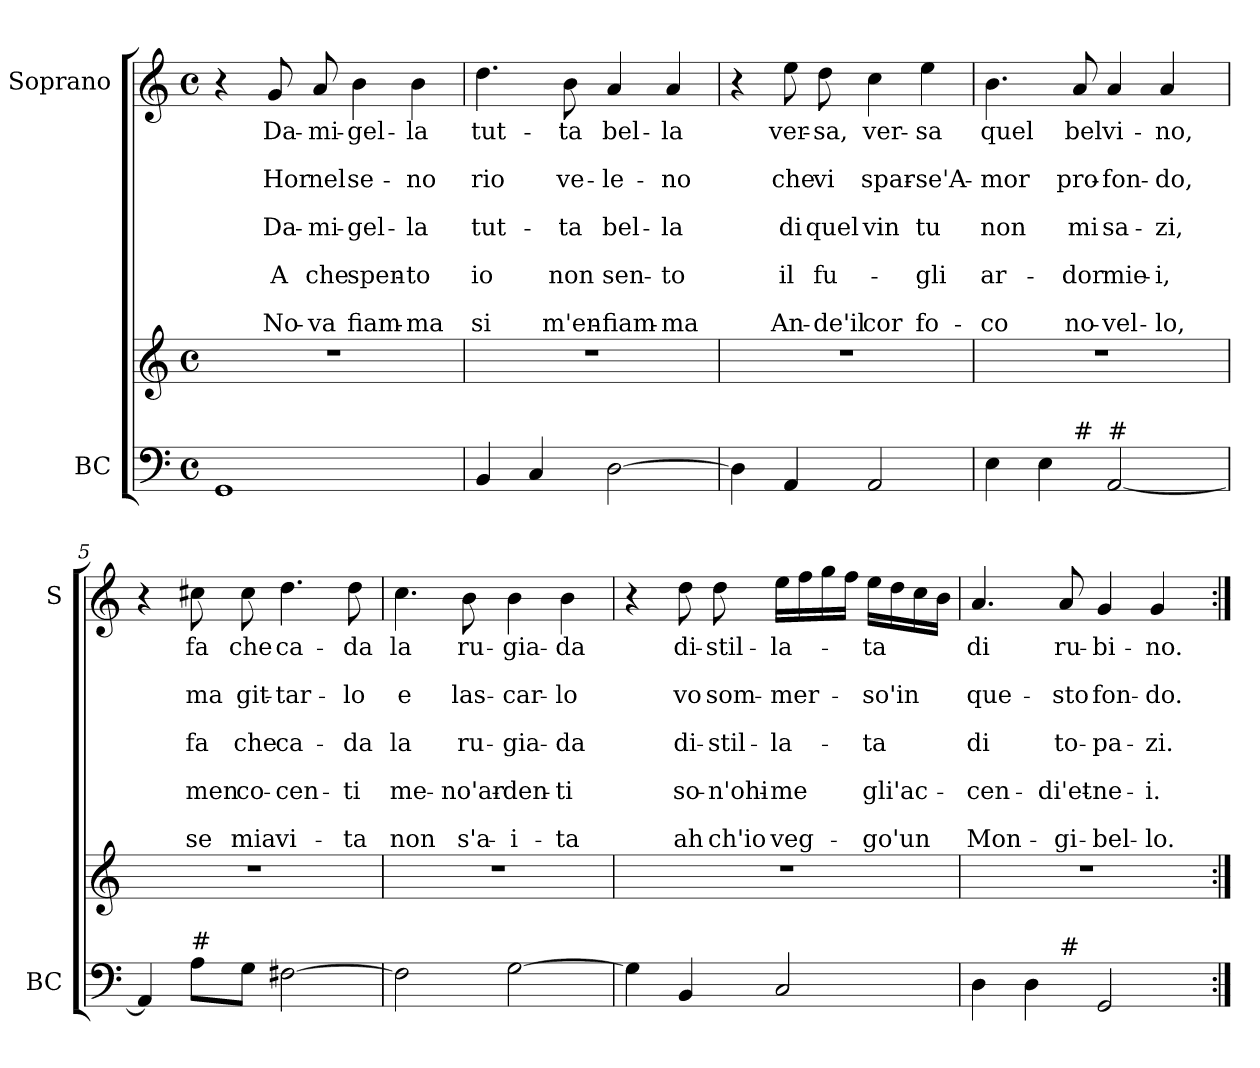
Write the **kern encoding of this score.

**kern	**kern	**kern	**text	**text	**text	**text	**text	**text	**text	**text	**text
*part2	*part2	*part1	*part1	*part1	*part1	*part1	*part1	*part1	*part1	*part1	*part1
*staff3	*staff2	*staff1	*staff1	*staff1	*staff1	*staff1	*staff1	*staff1	*staff1	*staff1	*staff1
*I"BC	*	*I"Soprano	*	*	*	*	*	*	*	*	*
*I'BC	*	*I'S	*	*	*	*	*	*	*	*	*
*clefF4	*clefG2	*clefG2	*	*	*	*	*	*	*	*	*
*k[]	*k[]	*k[]	*	*	*	*	*	*	*	*	*
*C:	*C:	*C:	*	*	*	*	*	*	*	*	*
*M4/4	*M4/4	*M4/4	*	*	*	*	*	*	*	*	*
*met(c)	*met(c)	*met(c)	*	*	*	*	*	*	*	*	*
=1	=1	=1	=1	=1	=1	=1	=1	=1	=1	=1	=1
1GG	1r	4r	.	.	.	.	.	.	.	.	.
!	!	!	!LO:LY:b	!	!LO:LY:b	!	!LO:LY:b	!	!LO:LY:b	!	!LO:LY:b
.	.	8g/	Da-	.	Hor	.	Da-	.	A	.	No-
!	!	!	!LO:LY:b	!	!LO:LY:b	!	!LO:LY:b	!	!LO:LY:b	!	!LO:LY:b
.	.	8a/	-mi-	.	nel	.	-mi-	.	che	.	-va
!	!	!	!LO:LY:b	!	!LO:LY:b	!	!LO:LY:b	!	!LO:LY:b	!	!LO:LY:b
.	.	4b\	-gel-	.	se-	.	-gel-	.	spen-	.	fiam-
!	!	!	!LO:LY:b	!	!LO:LY:b	!	!LO:LY:b	!	!LO:LY:b	!	!LO:LY:b
.	.	4b\	-la	.	-no	.	-la	.	-to	.	-ma
=2	=2	=2	=2	=2	=2	=2	=2	=2	=2	=2	=2
!	!	!	!LO:LY:b	!	!LO:LY:b	!	!LO:LY:b	!	!LO:LY:b	!	!LO:LY:b
4BB/	1r	4.dd\	tut-	.	rio	.	tut-	.	io	.	si
4C/	.	.	.	.	.	.	.	.	.	.	.
!	!	!	!LO:LY:b	!	!LO:LY:b	!	!LO:LY:b	!	!LO:LY:b	!	!LO:LY:b
.	.	8b\	-ta	.	ve-	.	-ta	.	non	.	m'en-
!	!	!	!LO:LY:b	!	!LO:LY:b	!	!LO:LY:b	!	!LO:LY:b	!	!LO:LY:b
[2D\	.	4a/	bel-	.	-le-	.	bel-	.	sen-	.	-fiam-
!	!	!	!LO:LY:b	!	!LO:LY:b	!	!LO:LY:b	!	!LO:LY:b	!	!LO:LY:b
.	.	4a/	-la	.	-no	.	-la	.	-to	.	-ma
=3	=3	=3	=3	=3	=3	=3	=3	=3	=3	=3	=3
4D\]	1r	4r	.	.	.	.	.	.	.	.	.
!	!	!	!LO:LY:b	!	!LO:LY:b	!	!LO:LY:b	!	!LO:LY:b	!	!LO:LY:b
4AA/	.	8ee\	ver-	.	che	.	di	.	il	.	An-
!	!	!	!LO:LY:b	!	!LO:LY:b	!	!LO:LY:b	!	!LO:LY:b	!	!LO:LY:b
.	.	8dd\	-sa,	.	vi	.	quel	.	fu-	.	-de'il
!	!	!	!LO:LY:b	!	!LO:LY:b	!	!LO:LY:b	!	!	!	!LO:LY:b
2AA/	.	4cc\	ver-	.	spar-	.	vin	.	.	.	cor
!	!	!	!LO:LY:b	!	!LO:LY:b	!	!LO:LY:b	!	!LO:LY:b	!	!LO:LY:b
.	.	4ee\	-sa	.	-se'A-	.	tu	.	-gli	.	fo-
=4	=4	=4	=4	=4	=4	=4	=4	=4	=4	=4	=4
!LO:TX:a:t=4	!	!	!	!	!	!	!	!	!	!	!
!	!	!	!LO:LY:b	!	!LO:LY:b	!	!LO:LY:b	!	!LO:LY:b	!	!LO:LY:b
*^	*	*	*	*	*	*	*	*	*	*	*
4E\	4.ryy	1r	4.b\	quel	.	-mor	.	non	.	ar-	.	-co
4E\	.	.	.	.	.	.	.	.	.	.	.	.
!	!LO:TX:a:t=#	!	!	!	!	!	!	!	!	!	!	!
!	!	!	!	!LO:LY:b	!	!LO:LY:b	!	!LO:LY:b	!	!LO:LY:b	!	!LO:LY:b
.	2ryy	.	8a/	bel	.	pro-	.	mi	.	-dor	.	no-
!LO:TX:a:t=#	!	!	!	!	!	!	!	!	!	!	!	!
!	!	!	!	!LO:LY:b	!	!LO:LY:b	!	!LO:LY:b	!	!LO:LY:b	!	!LO:LY:b
[2AA/	.	.	4a/	vi-	.	-fon-	.	sa-	.	mie-	.	-vel-
!	!	!	!	!LO:LY:b	!	!LO:LY:b	!	!LO:LY:b	!	!LO:LY:b	!	!LO:LY:b
.	.	.	4a/	-no,	.	-do,	.	-zi,	.	-i,	.	-lo,
.	8ryy	.	.	.	.	.	.	.	.	.	.	.
!!LO:LB:g=z
=5	=5	=5	=5	=5	=5	=5	=5	=5	=5	=5	=5	=5
!LO:TX:a:t=#	!	!	!	!	!	!	!	!	!	!	!	!
*v	*v	*	*	*	*	*	*	*	*	*	*	*
4AA/]	1r	4r	.	.	.	.	.	.	.	.	.
!LO:TX:a:t=#	!	!	!	!	!	!	!	!	!	!	!
!	!	!	!LO:LY:b	!	!LO:LY:b	!	!LO:LY:b	!	!LO:LY:b	!	!LO:LY:b
8A\L	.	8cc#X\	fa	.	ma	.	fa	.	men	.	se
!	!	!	!LO:LY:b	!	!LO:LY:b	!	!LO:LY:b	!	!LO:LY:b	!	!LO:LY:b
8G\J	.	8cc#\	che	.	git-	.	che	.	co-	.	mia
!	!	!	!LO:LY:b	!	!LO:LY:b	!	!LO:LY:b	!	!LO:LY:b	!	!LO:LY:b
[2F#X\	.	4.dd\	ca-	.	-tar-	.	ca-	.	-cen-	.	vi-
!	!	!	!LO:LY:b	!	!LO:LY:b	!	!LO:LY:b	!	!LO:LY:b	!	!LO:LY:b
.	.	8dd\	-da	.	-lo	.	-da	.	-ti	.	-ta
=6	=6	=6	=6	=6	=6	=6	=6	=6	=6	=6	=6
!	!	!	!LO:LY:b	!	!LO:LY:b	!	!LO:LY:b	!	!LO:LY:b	!	!LO:LY:b
2F#\]	1r	4.cc\	la	.	e	.	la	.	me-	.	non
!	!	!	!LO:LY:b	!	!LO:LY:b	!	!LO:LY:b	!	!LO:LY:b	!	!LO:LY:b
.	.	8b\	ru-	.	las-	.	ru-	.	-no'ar-	.	s'a-
!	!	!	!LO:LY:b	!	!LO:LY:b	!	!LO:LY:b	!	!LO:LY:b	!	!LO:LY:b
[2G\	.	4b\	-gia-	.	-car-	.	-gia-	.	-den-	.	-i-
!	!	!	!LO:LY:b	!	!LO:LY:b	!	!LO:LY:b	!	!LO:LY:b	!	!LO:LY:b
.	.	4b\	-da	.	-lo	.	-da	.	-ti	.	-ta
=7	=7	=7	=7	=7	=7	=7	=7	=7	=7	=7	=7
4G\]	1r	4r	.	.	.	.	.	.	.	.	.
!	!	!	!LO:LY:b	!	!LO:LY:b	!	!LO:LY:b	!	!LO:LY:b	!	!LO:LY:b
4BB/	.	8dd\	di-	.	vo	.	di-	.	so-	.	ah
!	!	!	!LO:LY:b	!	!LO:LY:b	!	!LO:LY:b	!	!LO:LY:b	!	!LO:LY:b
.	.	8dd\	-stil-	.	som-	.	-stil-	.	-n'ohi-	.	ch'io
!	!	!	!LO:LY:b	!	!LO:LY:b	!	!LO:LY:b	!	!LO:LY:b	!	!LO:LY:b
2C/	.	16ee\LL	-la-	.	-mer-	.	-la-	.	-me	.	veg-
.	.	16ff\	.	.	.	.	.	.	.	.	.
.	.	16gg\	.	.	.	.	.	.	.	.	.
.	.	16ff\JJ	.	.	.	.	.	.	.	.	.
!	!	!	!LO:LY:b	!	!LO:LY:b	!	!LO:LY:b	!	!LO:LY:b	!	!LO:LY:b
.	.	16ee\LL	-ta	.	-so'in	.	-ta	.	gli'ac-	.	-go'un
.	.	16dd\	.	.	.	.	.	.	.	.	.
.	.	16cc\	.	.	.	.	.	.	.	.	.
.	.	16b\JJ	.	.	.	.	.	.	.	.	.
=8	=8	=8	=8	=8	=8	=8	=8	=8	=8	=8	=8
!LO:TX:a:t=4	!	!	!	!	!	!	!	!	!	!	!
!	!	!	!LO:LY:b	!	!LO:LY:b	!	!LO:LY:b	!	!LO:LY:b	!	!LO:LY:b
*^	*	*	*	*	*	*	*	*	*	*	*
4D\	4.ryy	1r	4.a/	di	.	que-	.	di	.	-cen-	.	Mon-
4D\	.	.	.	.	.	.	.	.	.	.	.	.
!	!LO:TX:a:t=#	!	!	!	!	!	!	!	!	!	!	!
!	!	!	!	!LO:LY:b	!	!LO:LY:b	!	!LO:LY:b	!	!LO:LY:b	!	!LO:LY:b
.	2ryy	.	8a/	ru-	.	-sto	.	to-	.	-di'et-	.	-gi-
!	!	!	!	!LO:LY:b	!	!LO:LY:b	!	!LO:LY:b	!	!LO:LY:b	!	!LO:LY:b
2GG/	.	.	4g/	-bi-	.	fon-	.	-pa-	.	-ne-	.	-bel-
!	!	!	!	!LO:LY:b	!	!LO:LY:b	!	!LO:LY:b	!	!LO:LY:b	!	!LO:LY:b
.	.	.	4g/	-no.	.	-do.	.	-zi.	.	-i.	.	-lo.
.	8ryy	.	.	.	.	.	.	.	.	.	.	.
*v	*v	*	*	*	*	*	*	*	*	*	*	*
=:|!	=:|!	=:|!	=:|!	=:|!	=:|!	=:|!	=:|!	=:|!	=:|!	=:|!	=:|!
*-	*-	*-	*-	*-	*-	*-	*-	*-	*-	*-	*-
